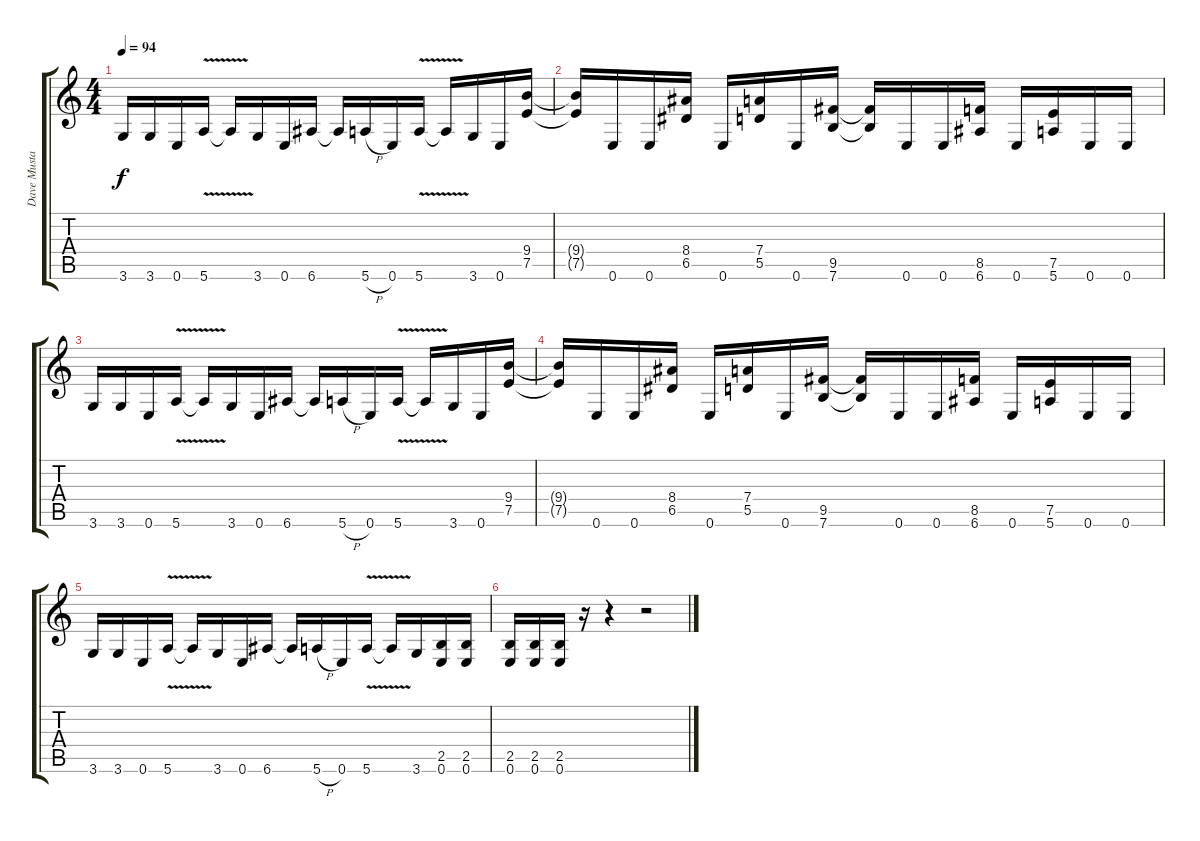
\track ("Dave Mustaine" "Dave Musta") {instrument distortionguitar}
\staff {score tabs}
\tuning (E4 B3 G3 D3 A2 E2) {hide}
\ts (4 4)
\tempo 94
\clef g2
\ks c
3.6.16{dy f} 3.6.16 0.6.16 5.6{v}.16 5.6{t}.16 3.6.16 0.6.16 6.6.16 6.6{t}.16 5.6{h}.16 0.6.16 5.6{v}.16 5.6{t}.16 3.6.16 0.6.16 (9.4 7.5).16 |
(9.4{t} 7.5{t}).16 0.6.16 0.6.16 (8.4 6.5).16 0.6.16 (7.4 5.5).16 0.6.16 (9.5 7.6).16 (9.5{t} 7.6{t}).16 0.6.16 0.6.16 (8.5 6.6).16 0.6.16 (7.5 5.6).16 0.6.16 0.6.16 |
3.6.16 3.6.16 0.6.16 5.6{v}.16 5.6{t}.16 3.6.16 0.6.16 6.6.16 6.6{t}.16 5.6{h}.16 0.6.16 5.6{v}.16 5.6{t}.16 3.6.16 0.6.16 (9.4 7.5).16 |
(9.4{t} 7.5{t}).16 0.6.16 0.6.16 (8.4 6.5).16 0.6.16 (7.4 5.5).16 0.6.16 (9.5 7.6).16 (9.5{t} 7.6{t}).16 0.6.16 0.6.16 (8.5 6.6).16 0.6.16 (7.5 5.6).16 0.6.16 0.6.16 |
3.6.16 3.6.16 0.6.16 5.6{v}.16 5.6{t}.16 3.6.16 0.6.16 6.6.16 6.6{t}.16 5.6{h}.16 0.6.16 5.6{v}.16 5.6{t}.16 3.6.16 (2.5 0.6).16 (2.5 0.6).16 |
(2.5 0.6).16 (2.5 0.6).16 (2.5 0.6).16 r.16 r.4 r.2
